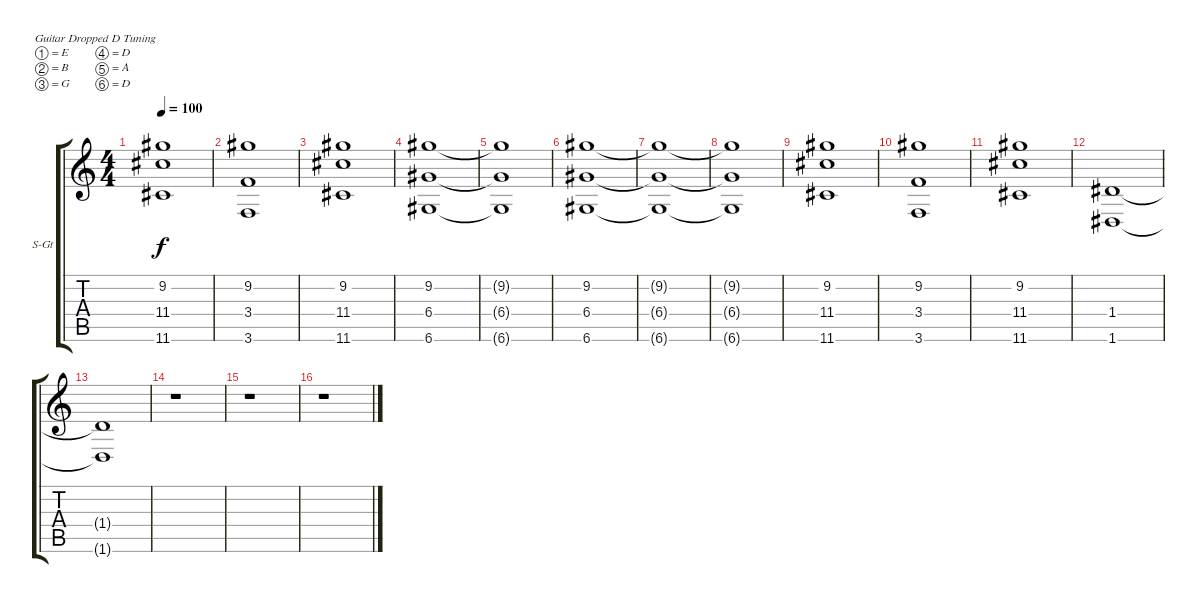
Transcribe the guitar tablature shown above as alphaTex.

\bracketExtendMode groupsimilarinstruments
\firstSystemTrackNameOrientation horizontal
\otherSystemsTrackNameOrientation horizontal
\track ("Keyboard (Christian)" "S-Gt") {instrument lead2sawtooth}
\staff {score tabs}
\tuning (E4 B3 G3 D3 A2 D2)
\displaytranspose 12
\ts (4 4)
\tempo 100
\clef g2
\ks c
(9.2 11.4 11.6).1{dy f} |
(9.2 3.4 3.6).1 |
(9.2 11.4 11.6).1 |
(9.2 6.4 6.6).1 |
(9.2{t} 6.4{t} 6.6{t}).1 |
(9.2 6.4 6.6).1 |
(9.2{t} 6.4{t} 6.6{t}).1 |
(9.2{t} 6.4{t} 6.6{t}).1 |
(9.2 11.4 11.6).1 |
(9.2 3.4 3.6).1 |
(9.2 11.4 11.6).1 |
(1.4 1.6).1 |
(1.4{t} 1.6{t}).1 |
r.1 |
r.1 |
r.1
